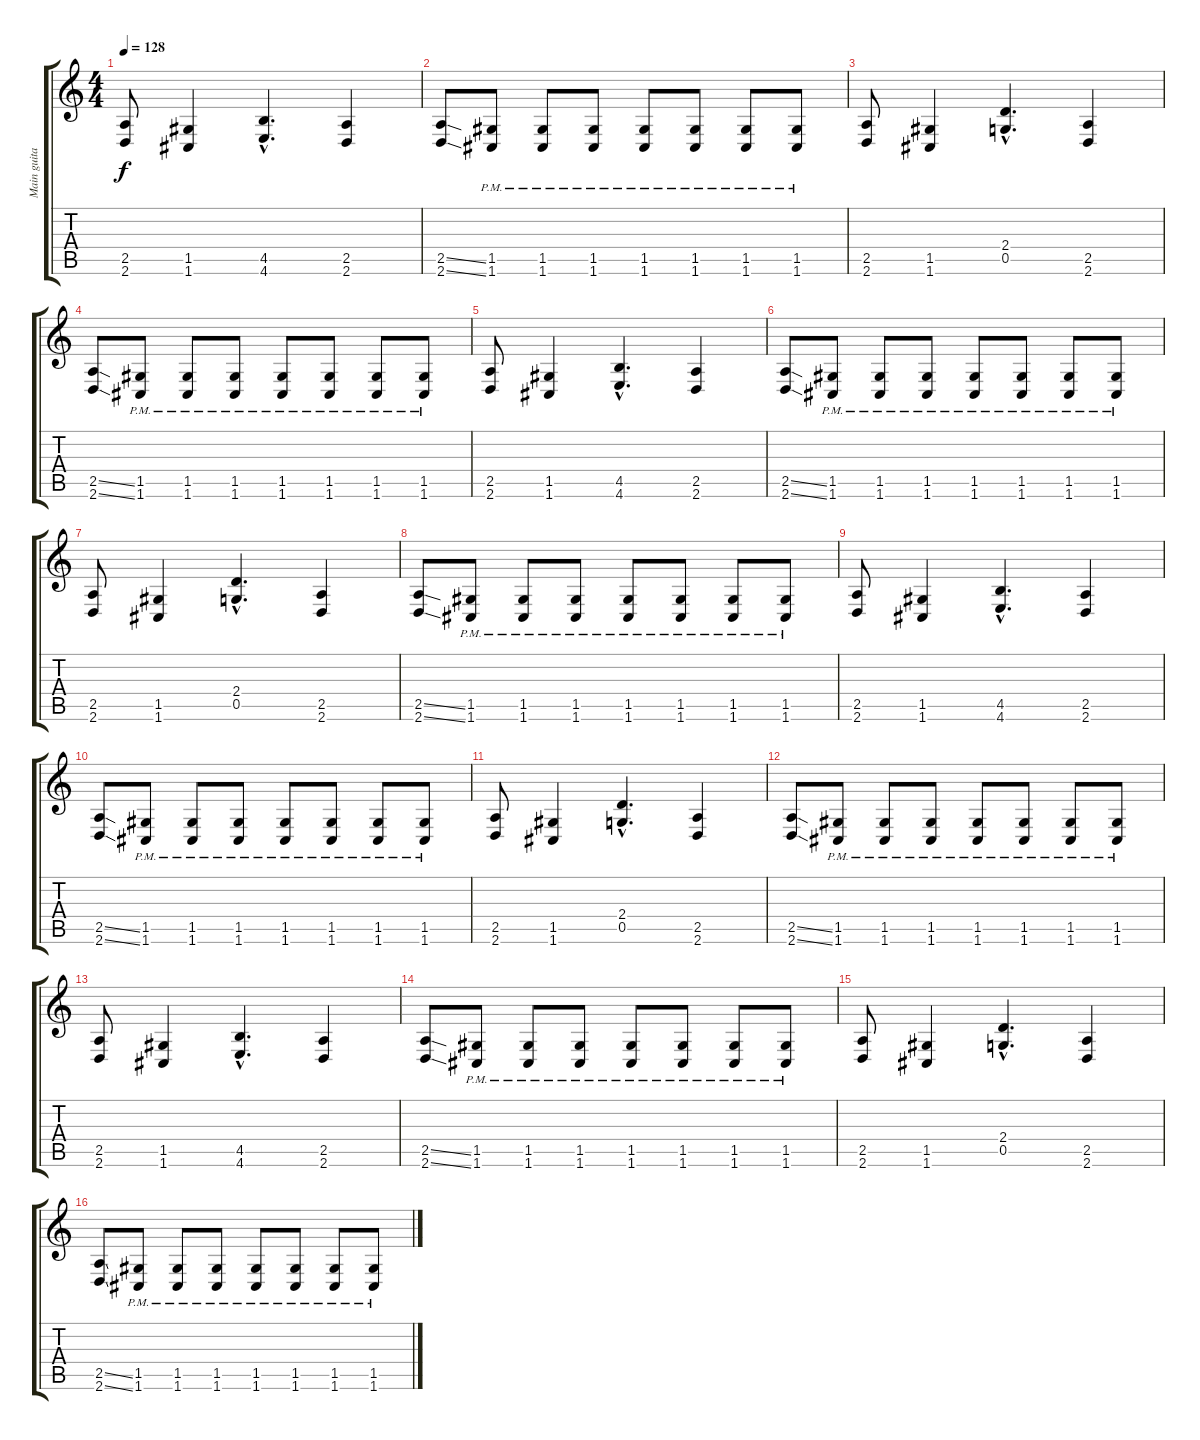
\track ("Main guitar" "Main guita") {instrument distortionguitar}
\staff {score tabs}
\tuning (D4 A3 F3 C3 G2 C2) {hide}
\ts (4 4)
\tempo 128
\clef g2
\ks c
(2.5 2.6).8{dy f} (1.5 1.6).4 (4.5{hac} 4.6{hac}).4{d} (2.5 2.6).4 |
(2.5{ss} 2.6{ss}).8 (1.5{pm} 1.6{pm}).8 (1.5{pm} 1.6{pm}).8 (1.5{pm} 1.6{pm}).8 (1.5{pm} 1.6{pm}).8 (1.5{pm} 1.6{pm}).8 (1.5{pm} 1.6{pm}).8 (1.5{pm} 1.6{pm}).8 |
(2.5 2.6).8 (1.5 1.6).4 (2.4{hac} 0.5{hac}).4{d} (2.5 2.6).4 |
(2.5{ss} 2.6{ss}).8 (1.5{pm} 1.6{pm}).8 (1.5{pm} 1.6{pm}).8 (1.5{pm} 1.6{pm}).8 (1.5{pm} 1.6{pm}).8 (1.5{pm} 1.6{pm}).8 (1.5{pm} 1.6{pm}).8 (1.5{pm} 1.6{pm}).8 |
(2.5 2.6).8 (1.5 1.6).4 (4.5{hac} 4.6{hac}).4{d} (2.5 2.6).4 |
(2.5{ss} 2.6{ss}).8 (1.5{pm} 1.6{pm}).8 (1.5{pm} 1.6{pm}).8 (1.5{pm} 1.6{pm}).8 (1.5{pm} 1.6{pm}).8 (1.5{pm} 1.6{pm}).8 (1.5{pm} 1.6{pm}).8 (1.5{pm} 1.6{pm}).8 |
(2.5 2.6).8 (1.5 1.6).4 (2.4{hac} 0.5{hac}).4{d} (2.5 2.6).4 |
(2.5{ss} 2.6{ss}).8 (1.5{pm} 1.6{pm}).8 (1.5{pm} 1.6{pm}).8 (1.5{pm} 1.6{pm}).8 (1.5{pm} 1.6{pm}).8 (1.5{pm} 1.6{pm}).8 (1.5{pm} 1.6{pm}).8 (1.5{pm} 1.6{pm}).8 |
(2.5 2.6).8 (1.5 1.6).4 (4.5{hac} 4.6{hac}).4{d} (2.5 2.6).4 |
(2.5{ss} 2.6{ss}).8 (1.5{pm} 1.6{pm}).8 (1.5{pm} 1.6{pm}).8 (1.5{pm} 1.6{pm}).8 (1.5{pm} 1.6{pm}).8 (1.5{pm} 1.6{pm}).8 (1.5{pm} 1.6{pm}).8 (1.5{pm} 1.6{pm}).8 |
(2.5 2.6).8 (1.5 1.6).4 (2.4{hac} 0.5{hac}).4{d} (2.5 2.6).4 |
(2.5{ss} 2.6{ss}).8{volume 11} (1.5{pm} 1.6{pm}).8 (1.5{pm} 1.6{pm}).8 (1.5{pm} 1.6{pm}).8 (1.5{pm} 1.6{pm}).8 (1.5{pm} 1.6{pm}).8 (1.5{pm} 1.6{pm}).8 (1.5{pm} 1.6{pm}).8 |
(2.5 2.6).8 (1.5 1.6).4 (4.5{hac} 4.6{hac}).4{d} (2.5 2.6).4 |
(2.5{ss} 2.6{ss}).8{volume 0} (1.5{pm} 1.6{pm}).8 (1.5{pm} 1.6{pm}).8 (1.5{pm} 1.6{pm}).8 (1.5{pm} 1.6{pm}).8 (1.5{pm} 1.6{pm}).8 (1.5{pm} 1.6{pm}).8 (1.5{pm} 1.6{pm}).8 |
(2.5 2.6).8 (1.5 1.6).4 (2.4{hac} 0.5{hac}).4{d} (2.5 2.6).4 |
(2.5{ss} 2.6{ss}).8 (1.5{pm} 1.6{pm}).8 (1.5{pm} 1.6{pm}).8 (1.5{pm} 1.6{pm}).8 (1.5{pm} 1.6{pm}).8 (1.5{pm} 1.6{pm}).8 (1.5{pm} 1.6{pm}).8 (1.5{pm} 1.6{pm}).8
